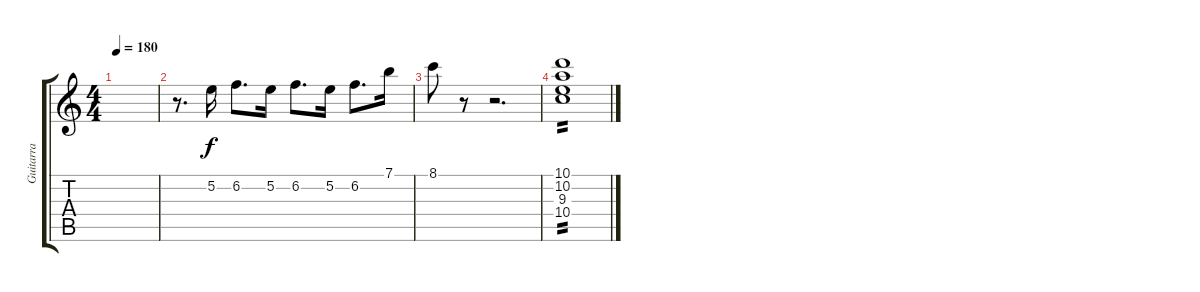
\track ("Guitarra" "Guitarra") {instrument electricguitarjazz}
\staff {score tabs}
\tuning (E4 B3 G3 D3 A2 E2) {hide}
\ts (4 4)
\tempo 180
\clef g2
\ks c
|
r.8{d} 5.2.16{dy f} 6.2.8{d} 5.2.16 6.2.8{d} 5.2.16 6.2.8{d} 7.1.16 |
8.1.8 r.8 r.2{d} |
(10.1 10.2 9.3 10.4).1{tp 2}
